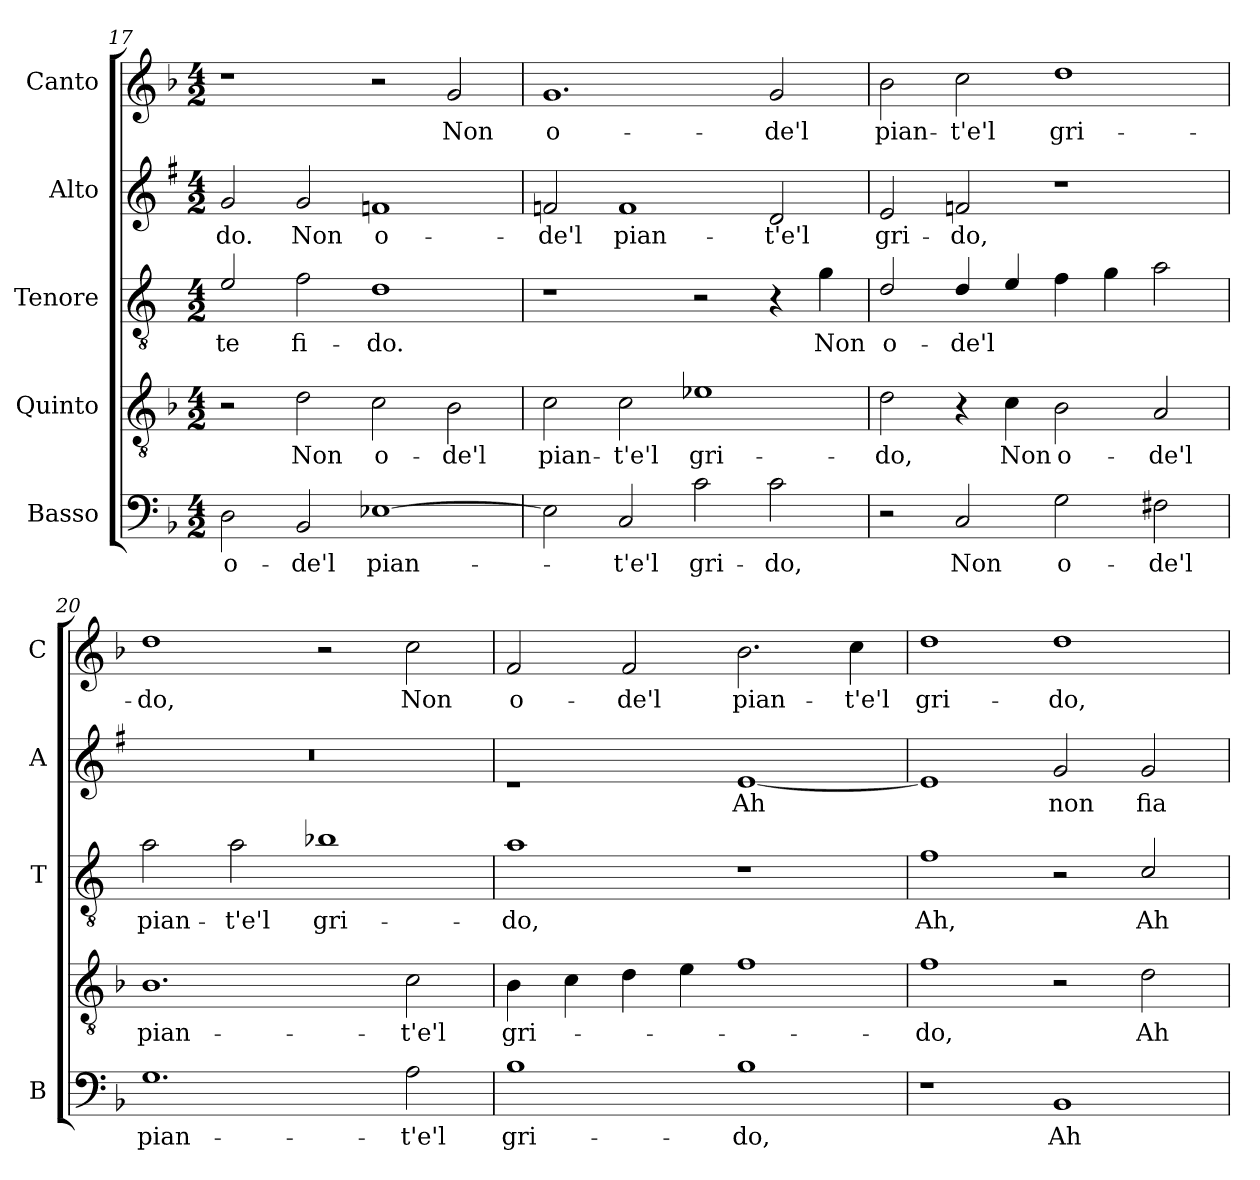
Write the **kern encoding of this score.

**kern	**text	**kern	**text	**kern	**text	**kern	**text	**kern	**text
*part5	*part5	*part4	*part4	*part3	*part3	*part2	*part2	*part1	*part1
*staff5	*staff5	*staff4	*staff4	*staff3	*staff3	*staff2	*staff2	*staff1	*staff1
*I"Basso	*	*I"Quinto	*	*I"Tenore	*	*I"Alto	*	*I"Canto	*
*I'B	*	*	*	*I'T	*	*I'A	*	*I'C	*
*clefF4	*	*clefGv2	*	*clefGv2	*	*clefG2	*	*clefG2	*
*	*	*	*	*ITrd4c7	*	*ITrd1c2	*	*	*
*k[b-]	*	*k[b-]	*	*k[b-]	*	*k[b-]	*	*k[b-]	*
*F:	*	*F:	*	*F:	*	*F:	*	*F:	*
*M4/2	*	*M4/2	*	*M4/2	*	*M4/2	*	*M4/2	*
=17	=17	=17	=17	=17	=17	=17	=17	=17	=17
!	!LO:LY:b	!	!	!	!LO:LY:b	!	!LO:LY:b	!	!
2D\	o-	2r	.	2A/	-te	2f/	-do.	1r	.
!	!LO:LY:b	!	!LO:LY:b	!	!LO:LY:b	!	!LO:LY:b	!	!
2BB-/	-de'l	2d\	Non	2B-\	fi-	2f/	Non	.	.
!	!LO:LY:b	!	!LO:LY:b	!	!LO:LY:b	!	!LO:LY:b	!	!
[1E-X	pian-	2c\	o-	1G	-do.	1e-X	o-	2r	.
!	!	!	!LO:LY:b	!	!	!	!	!	!LO:LY:b
.	.	2B-\	-de'l	.	.	.	.	2g/	Non
=18	=18	=18	=18	=18	=18	=18	=18	=18	=18
!	!	!	!LO:LY:b	!	!	!	!LO:LY:b	!	!LO:LY:b
2E-\]	.	2c\	pian-	1r	.	2e-X/	-de'l	1.g	o-
!	!LO:LY:b	!	!LO:LY:b	!	!	!	!LO:LY:b	!	!
2C/	-t'e'l	2c\	-t'e'l	.	.	1e-	pian-	.	.
!	!LO:LY:b	!	!LO:LY:b	!	!	!	!	!	!
2c\	gri-	1e-X	gri-	2r	.	.	.	.	.
!	!LO:LY:b	!	!	!	!	!	!LO:LY:b	!	!LO:LY:b
2c\	-do,	.	.	4r	.	2c/	-t'e'l	2g/	-de'l
!	!	!	!	!	!LO:LY:b	!	!	!	!
.	.	.	.	4c\	Non	.	.	.	.
!!LO:LB:g=z
=19	=19	=19	=19	=19	=19	=19	=19	=19	=19
!	!	!	!LO:LY:b	!	!LO:LY:b	!	!LO:LY:b	!	!LO:LY:b
2r	.	2d\	-do,	2G/	o-	2d/	gri-	2b-\	pian-
!	!LO:LY:b	!	!	!	!LO:LY:b	!	!LO:LY:b	!	!LO:LY:b
2C/	Non	4r	.	4G/	-de'l	2e-X/	-do,	2cc\	-t'e'l
!	!	!	!LO:LY:b	!	!	!	!	!	!
.	.	4c\	Non	4A/	.	.	.	.	.
!	!LO:LY:b	!	!LO:LY:b	!	!	!	!	!	!LO:LY:b
2G\	o-	2B-\	o-	4B-\	.	1r	.	1dd	gri-
.	.	.	.	4c\	.	.	.	.	.
!	!LO:LY:b	!	!LO:LY:b	!	!	!	!	!	!
2F#X\	-de'l	2A/	-de'l	2d\	.	.	.	.	.
=20	=20	=20	=20	=20	=20	=20	=20	=20	=20
!	!LO:LY:b	!	!LO:LY:b	!	!LO:LY:b	!	!	!	!LO:LY:b
1.G	pian-	1.B-	pian-	2d\	pian-	0r	.	1dd	-do,
!	!	!	!	!	!LO:LY:b	!	!	!	!
.	.	.	.	2d\	-t'e'l	.	.	.	.
!	!	!	!	!	!LO:LY:b	!	!	!	!
.	.	.	.	1e-X	gri-	.	.	2r	.
!	!LO:LY:b	!	!LO:LY:b	!	!	!	!	!	!LO:LY:b
2A\	-t'e'l	2c\	-t'e'l	.	.	.	.	2cc\	Non
=21	=21	=21	=21	=21	=21	=21	=21	=21	=21
!	!LO:LY:b	!	!LO:LY:b	!	!LO:LY:b	!	!	!	!LO:LY:b
1B-	gri-	4B-\	gri-	1d	-do,	1rf	.	2f/	o-
.	.	4c\	.	.	.	.	.	.	.
!	!	!	!	!	!	!	!	!	!LO:LY:b
.	.	4d\	.	.	.	.	.	2f/	-de'l
.	.	4e\	.	.	.	.	.	.	.
!	!LO:LY:b	!	!	!	!	!	!LO:LY:b	!	!LO:LY:b
1B-	-do,	1f	.	1r	.	[1d	Ah	2.b-\	pian-
!	!	!	!	!	!	!	!	!	!LO:LY:b
.	.	.	.	.	.	.	.	4cc\	-t'e'l
=22	=22	=22	=22	=22	=22	=22	=22	=22	=22
!	!	!	!LO:LY:b	!	!LO:LY:b	!	!	!	!LO:LY:b
1r	.	1f	-do,	1B-	Ah,	1d]	.	1dd	gri-
!	!LO:LY:b	!	!	!	!	!	!LO:LY:b	!	!LO:LY:b
1BB-	Ah	2r	.	2r	.	2f/	non	1dd	-do,
!	!	!	!LO:LY:b	!	!LO:LY:b	!	!LO:LY:b	!	!
.	.	2d\	Ah	2F/	Ah	2f/	fia	.	.
=	=	=	=	=	=	=	=	=	=
*-	*-	*-	*-	*-	*-	*-	*-	*-	*-
